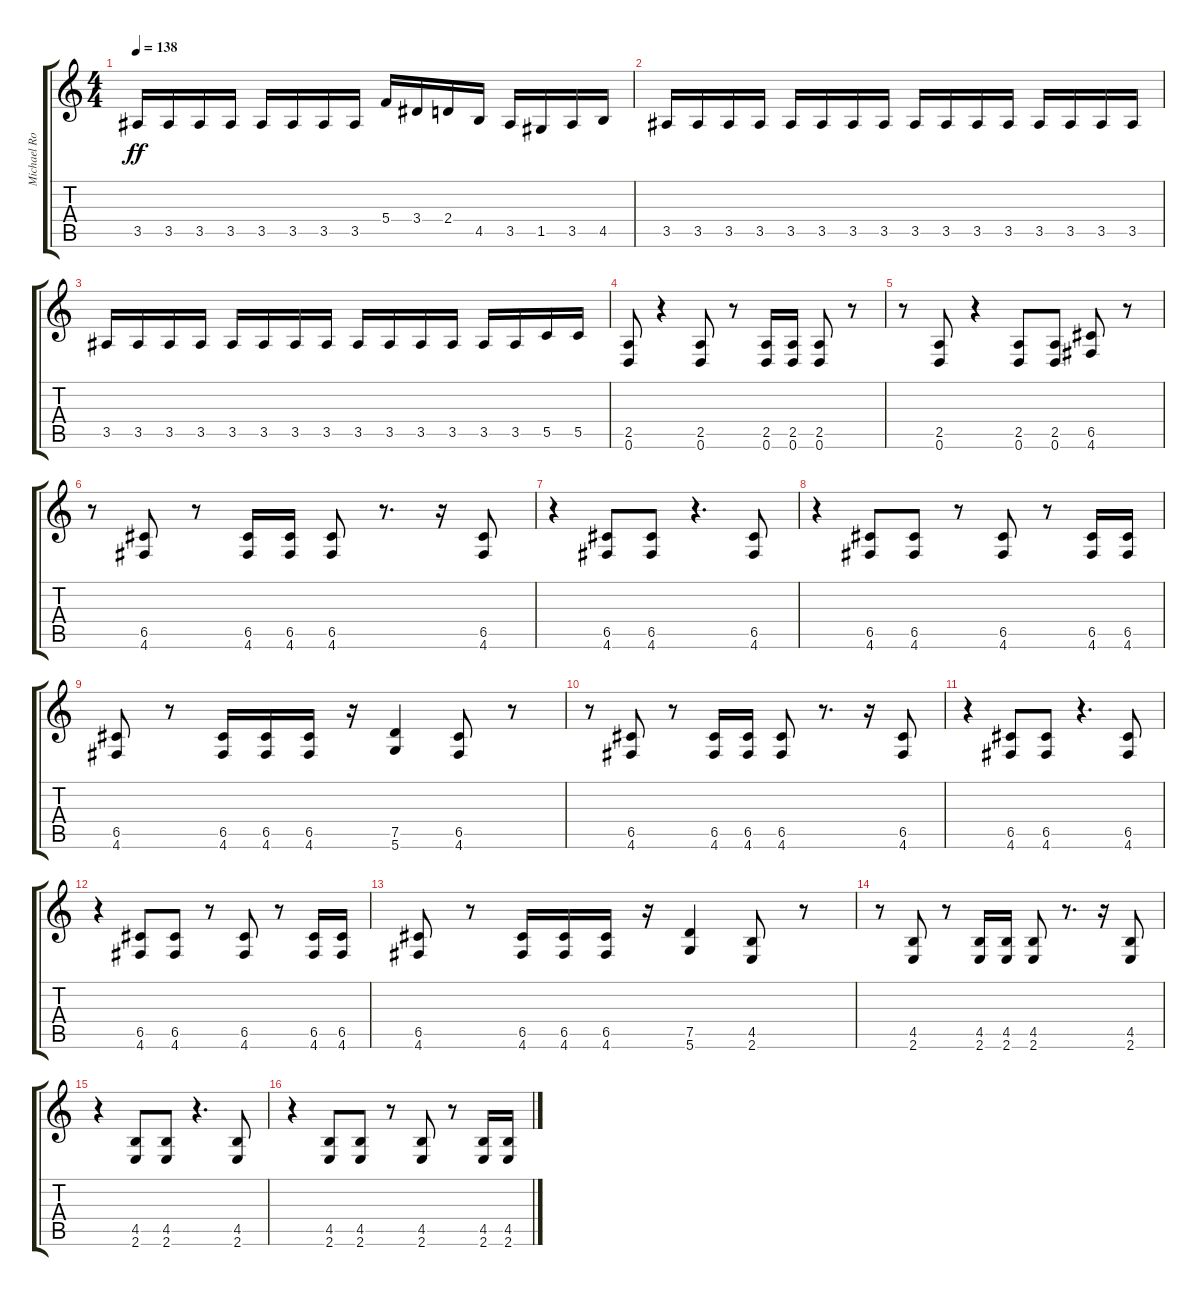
\track ("Michael Romeo" "Michael Ro") {instrument distortionguitar}
\staff {score tabs}
\tuning (D4 A3 F3 C3 G2 D2) {hide}
\ts (4 4)
\tempo 138
\clef g2
\ks c
3.5.16{dy ff} 3.5.16 3.5.16 3.5.16 3.5.16 3.5.16 3.5.16 3.5.16 5.4.16 3.4.16 2.4.16 4.5.16 3.5.16 1.5.16 3.5.16 4.5.16 |
3.5.16 3.5.16 3.5.16 3.5.16 3.5.16 3.5.16 3.5.16 3.5.16 3.5.16 3.5.16 3.5.16 3.5.16 3.5.16 3.5.16 3.5.16 3.5.16 |
3.5.16 3.5.16 3.5.16 3.5.16 3.5.16 3.5.16 3.5.16 3.5.16 3.5.16 3.5.16 3.5.16 3.5.16 3.5.16 3.5.16 5.5.16 5.5.16 |
(2.5 0.6).8 r.4 (2.5 0.6).8 r.8 (2.5 0.6).16 (2.5 0.6).16 (2.5 0.6).8 r.8 |
r.8 (2.5 0.6).8 r.4 (2.5 0.6).8 (2.5 0.6).8 (6.5 4.6).8 r.8 |
r.8 (6.5 4.6).8 r.8 (6.5 4.6).16 (6.5 4.6).16 (6.5 4.6).8 r.8{d} r.16 (6.5 4.6).8 |
r.4 (6.5 4.6).8 (6.5 4.6).8 r.4{d} (6.5 4.6).8 |
r.4 (6.5 4.6).8 (6.5 4.6).8 r.8 (6.5 4.6).8 r.8 (6.5 4.6).16 (6.5 4.6).16 |
(6.5 4.6).8 r.8 (6.5 4.6).16 (6.5 4.6).16 (6.5 4.6).16 r.16 (7.5 5.6).4 (6.5 4.6).8 r.8 |
r.8 (6.5 4.6).8 r.8 (6.5 4.6).16 (6.5 4.6).16 (6.5 4.6).8 r.8{d} r.16 (6.5 4.6).8 |
r.4 (6.5 4.6).8 (6.5 4.6).8 r.4{d} (6.5 4.6).8 |
r.4 (6.5 4.6).8 (6.5 4.6).8 r.8 (6.5 4.6).8 r.8 (6.5 4.6).16 (6.5 4.6).16 |
(6.5 4.6).8 r.8 (6.5 4.6).16 (6.5 4.6).16 (6.5 4.6).16 r.16 (7.5 5.6).4 (4.5 2.6).8 r.8 |
r.8 (4.5 2.6).8 r.8 (4.5 2.6).16 (4.5 2.6).16 (4.5 2.6).8 r.8{d} r.16 (4.5 2.6).8 |
r.4 (4.5 2.6).8 (4.5 2.6).8 r.4{d} (4.5 2.6).8 |
r.4 (4.5 2.6).8 (4.5 2.6).8 r.8 (4.5 2.6).8 r.8 (4.5 2.6).16 (4.5 2.6).16
